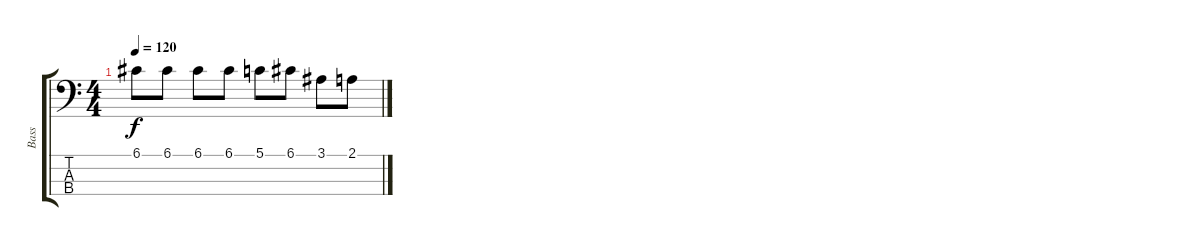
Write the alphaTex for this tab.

\track ("Bass" "Bass") {instrument electricbasspick}
\staff {score tabs}
\tuning (G2 D2 A1 E1) {hide}
\ts (4 4)
\tempo 120
\clef f4
\ks c
6.1.8{dy f} 6.1.8 6.1.8 6.1.8 5.1.8 6.1.8 3.1.8 2.1.8
